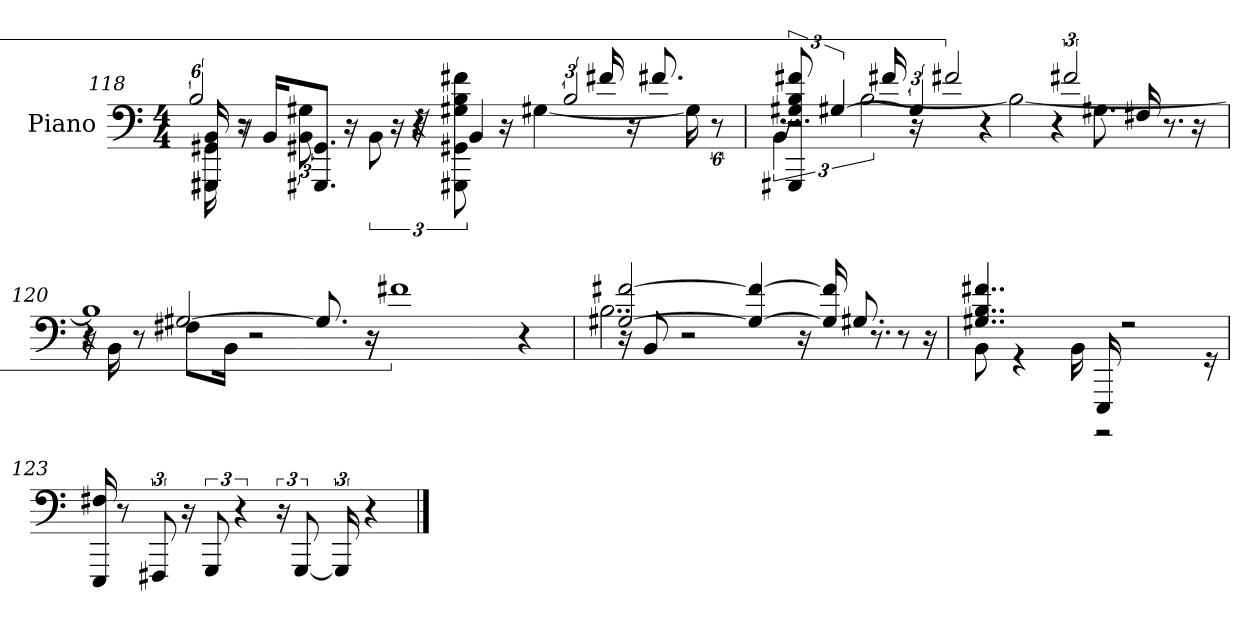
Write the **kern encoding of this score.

**kern
*part1
*staff1
*I"Piano
*I'Pno
*clefF4
*M4/4
=118
*^
*	*^
16BB 16GGG#X	16GG#X 16GGG#X	12%5B
16r	8r	.
16BB/KL	.	.
8.GG#X/ 8.GGG#XJ	12BB 12G#X	.
.	16r	.
.	12BB	.
16r	.	.
.	48r	4r
4BB	12B 12G#X 12GGG#X 12GG#X 12f#X	.
.	16r	.
.	[4G#X	.
.	.	3B
16f#X	.	.
16r	.	.
8.f#X	.	.
.	16G#]	.
.	48%5r	.
=119	=119	=119
*	*	*^
12B 12GGG#X 12f#X 12G#X	6BB	8.r	2.r
[6G#X	.	.	.
.	[3B	.	.
.	.	16f#X	.
6G#]	.	16r	.
.	.	3f#X	.
4r	.	.	.
.	2B_	.	.
.	.	48%5r	.
3f#X	.	.	.
.	.	16F#X	8.G#X
.	.	8.r	.
.	.	.	16r
*	*	*v	*v
!!LO:LB:g=z
=120	=120	=120
1B]	16r	4r
.	16BB	.
.	8r	.
.	8F#X\L	[2G#X
.	16BB\Jk	.
.	2r	.
.	.	8.G#]
.	16r	16r
12%11f#X	1ryy	1ryy
12r	.	.
=121	=121	=121
[2G#X [2f#X	2..B	16r
.	.	8BB
.	.	2r
4G#_ 4f#_	.	.
.	.	16r
16G#] 16f#]	.	8.G#X
8.r	.	.
.	8r	.
.	.	16r
*	*v	*v
=122	=122
4..G#X 4..B 4..f#X	8BB
.	4r
.	16BB
16EEE	2r
2r	.
.	16r
*v	*v
=123
16EEE 16F#X
8r
12FFF#X
16r
12GGG
6r
24r
[12GGG
24GGG]
4r
==
*-
